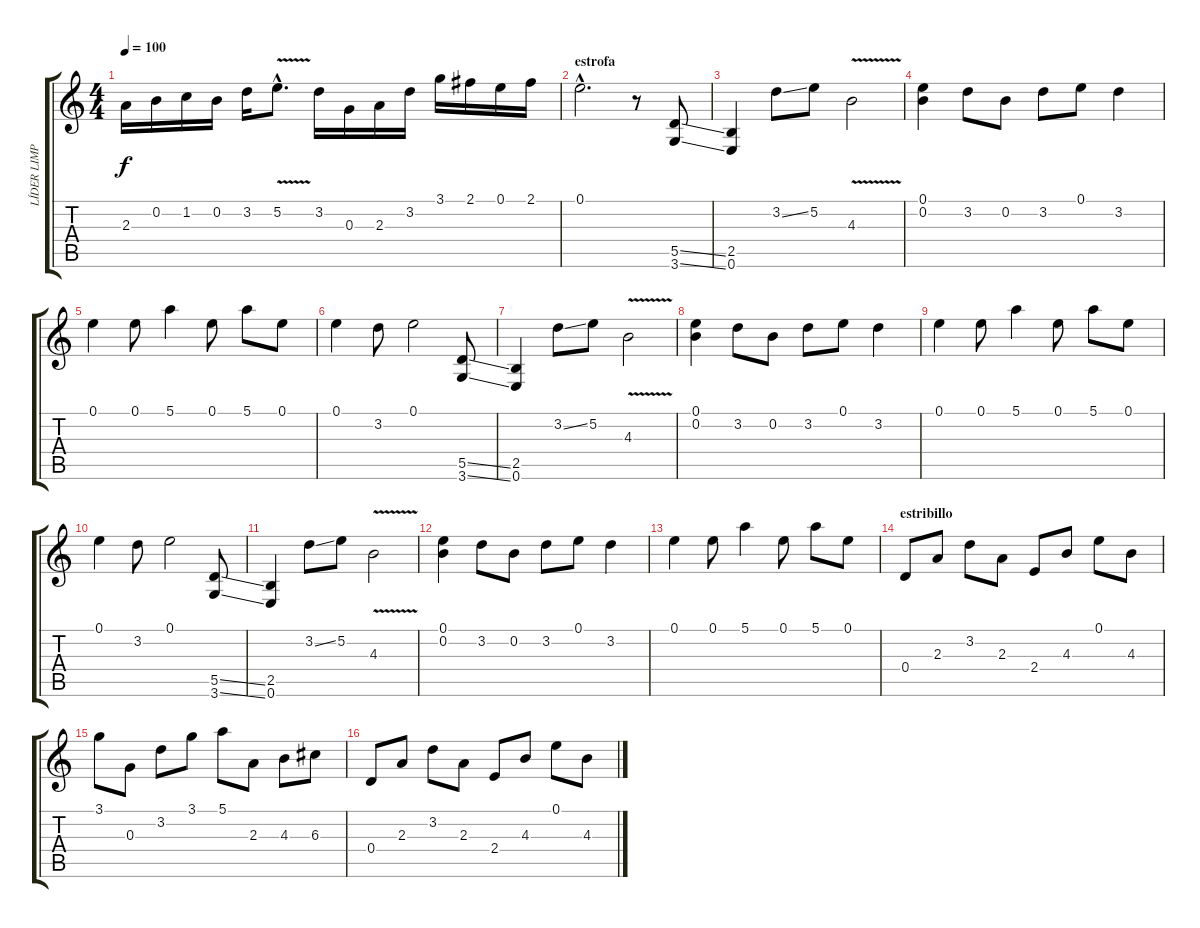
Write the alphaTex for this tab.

\track ("LÍDER LIMPIA" "LÍDER LIMP") {instrument electricguitarclean}
\staff {score tabs}
\tuning (E4 B3 G3 D3 A2 E2) {hide}
\ts (4 4)
\tempo 100
\clef g2
\ks c
2.3.16{dy f} 0.2.16 1.2.16 0.2.16 3.2.16 5.2{v hac}.8{d} 3.2.16 0.3.16 2.3.16 3.2.16 3.1.16 2.1.16 0.1.16 2.1.16 |
\section ("" "estrofa")
0.1{hac}.2{d} r.8 (5.5{ss} 3.6{ss}).8{volume 11 instrument electricguitarclean} |
(2.5 0.6).4 3.2{ss}.8 5.2.8 4.3{v}.2 |
(0.1 0.2).4 3.2.8 0.2.8 3.2.8 0.1.8 3.2.4 |
0.1.4 0.1.8 5.1.4 0.1.8 5.1.8 0.1.8 |
0.1.4 3.2.8 0.1.2 (5.5{ss} 3.6{ss}).8 |
(2.5 0.6).4 3.2{ss}.8 5.2.8 4.3{v}.2 |
(0.1 0.2).4 3.2.8 0.2.8 3.2.8 0.1.8 3.2.4 |
0.1.4 0.1.8 5.1.4 0.1.8 5.1.8 0.1.8 |
0.1.4 3.2.8 0.1.2 (5.5{ss} 3.6{ss}).8 |
(2.5 0.6).4 3.2{ss}.8 5.2.8 4.3{v}.2 |
(0.1 0.2).4 3.2.8 0.2.8 3.2.8 0.1.8 3.2.4 |
0.1.4 0.1.8 5.1.4 0.1.8 5.1.8 0.1.8 |
\section ("" "estribillo")
0.4.8{volume 11 instrument electricguitarclean} 2.3.8 3.2.8 2.3.8 2.4.8 4.3.8 0.1.8 4.3.8 |
3.1.8 0.3.8 3.2.8 3.1.8 5.1.8 2.3.8 4.3.8 6.3.8 |
0.4.8{volume 11 instrument electricguitarclean} 2.3.8 3.2.8 2.3.8 2.4.8 4.3.8 0.1.8 4.3.8
